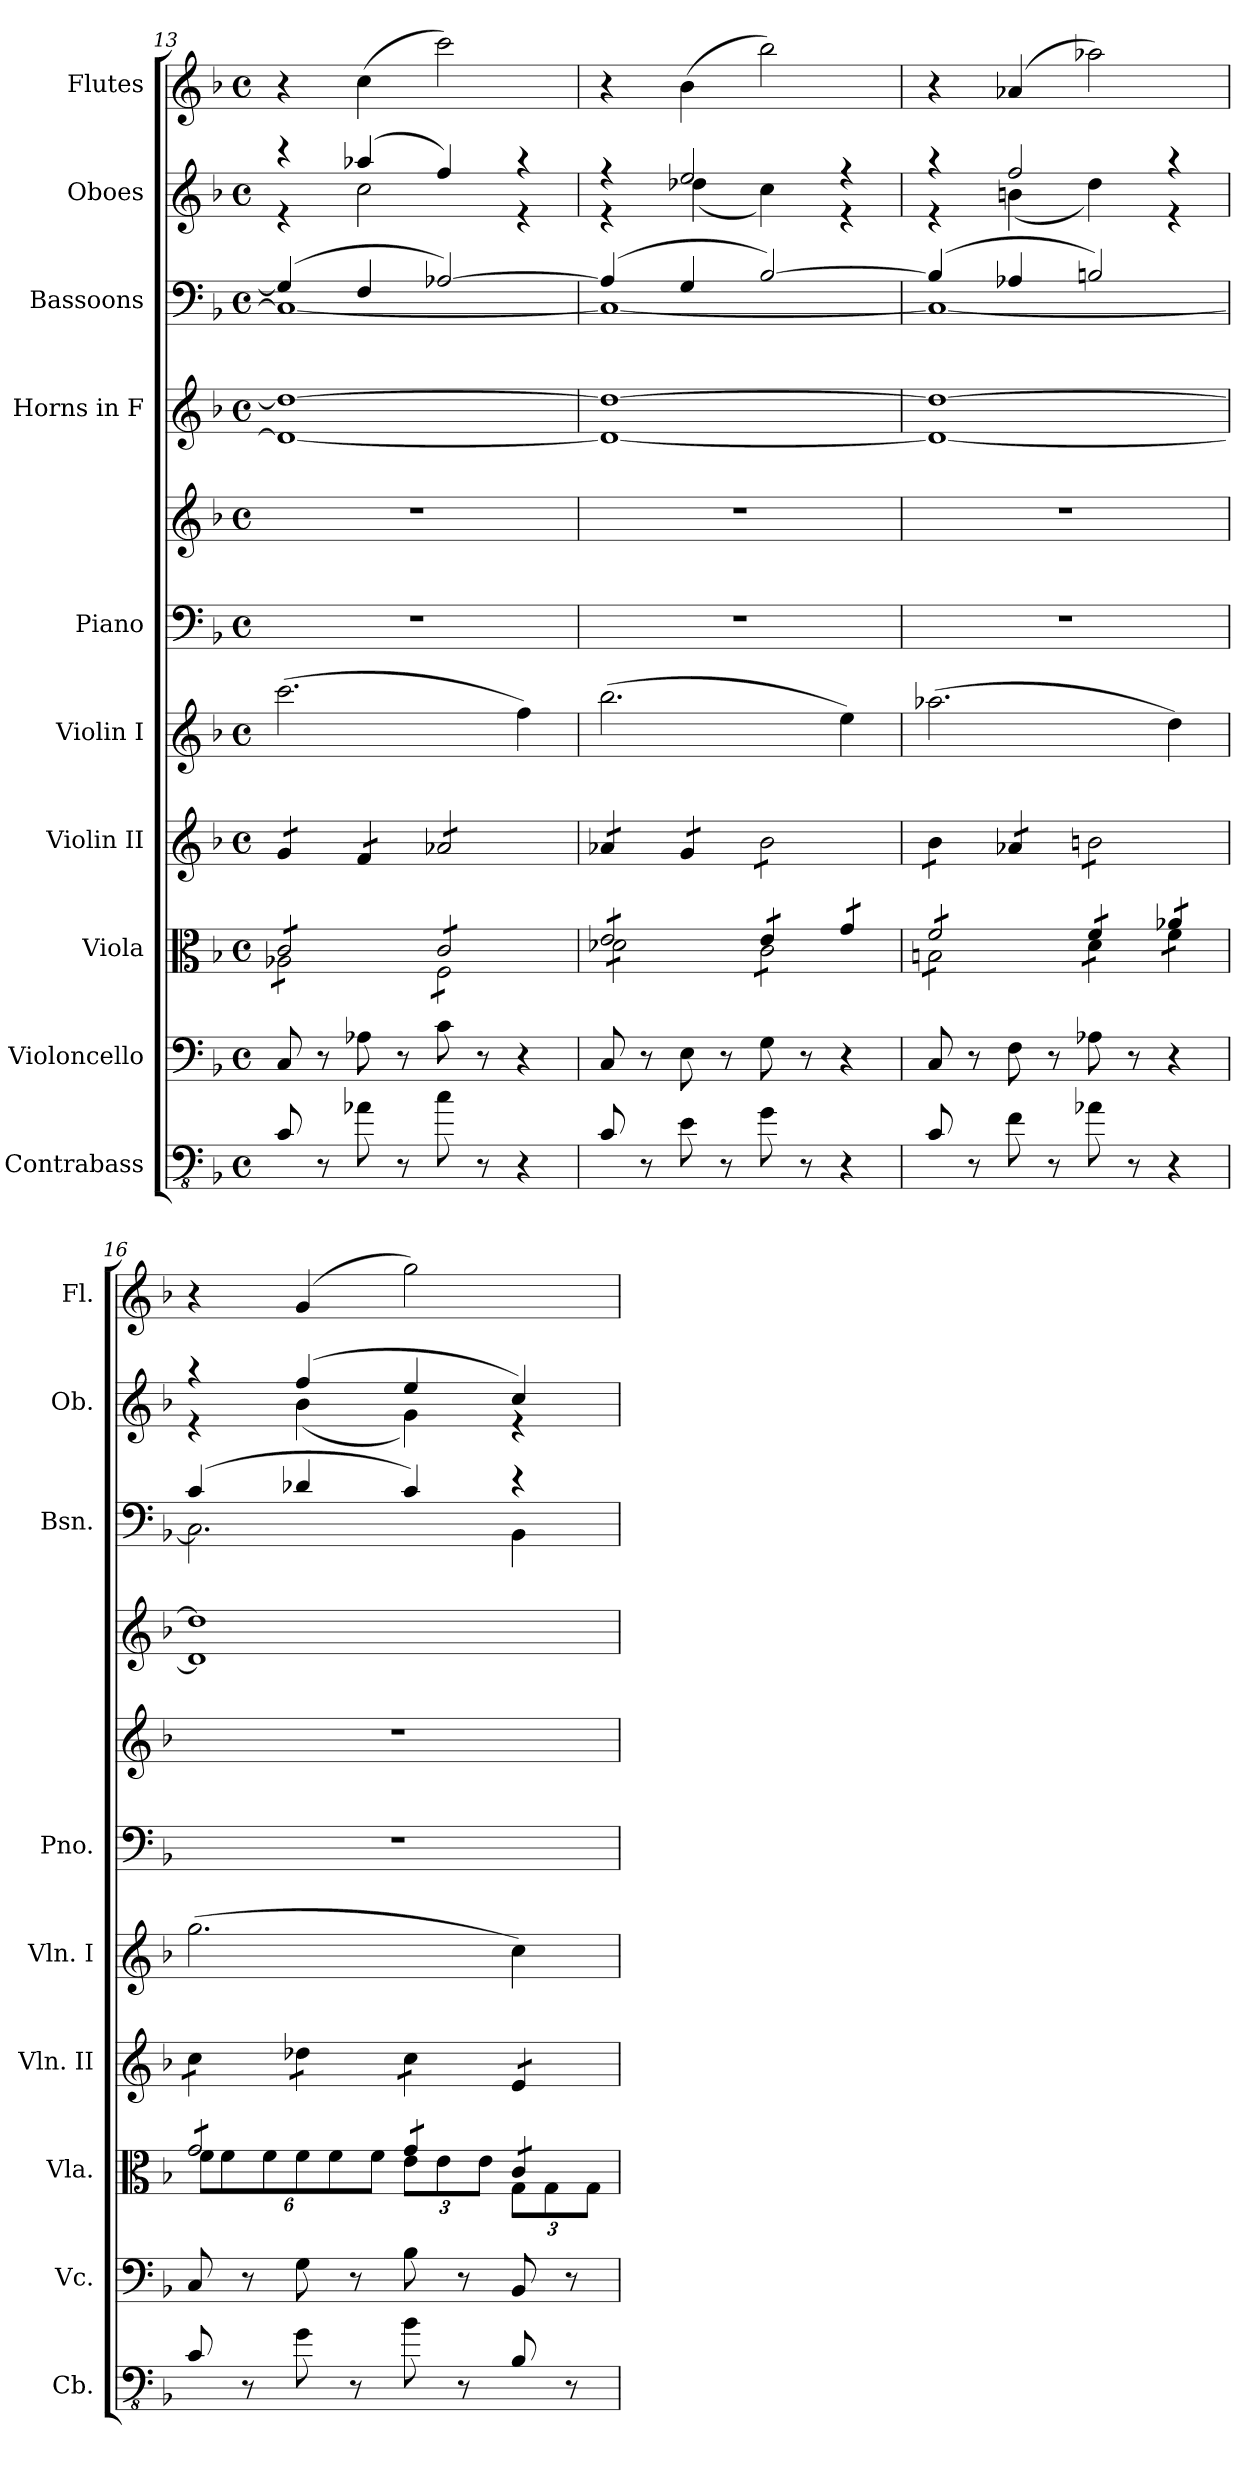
**kern	**kern	**kern	**kern	**kern	**kern	**kern	**kern	**kern	**kern	**kern
*part10	*part9	*part8	*part7	*part6	*part5	*part5	*part4	*part3	*part2	*part1
*staff11	*staff10	*staff9	*staff8	*staff7	*staff6	*staff5	*staff4	*staff3	*staff2	*staff1
*I"Contrabass	*I"Violoncello	*I"Viola	*I"Violin II	*I"Violin I	*I"Piano	*	*I"Horns in F	*I"Bassoons	*I"Oboes	*I"Flutes
*I'Cb.	*I'Vc.	*I'Vla.	*I'Vln. II	*I'Vln. I	*I'Pno.	*	*	*I'Bsn.	*I'Ob.	*I'Fl.
*clefFv4	*clefF4	*clefC3	*clefG2	*clefG2	*clefF4	*clefG2	*clefG2	*clefF4	*clefG2	*clefG2
*ITrd7c12	*	*	*	*	*	*	*ITrd4c7	*	*	*
*k[b-]	*k[b-]	*k[b-]	*k[b-]	*k[b-]	*k[b-]	*k[b-]	*k[b-e-]	*k[b-]	*k[b-]	*k[b-]
*M4/4	*M4/4	*M4/4	*M4/4	*M4/4	*M4/4	*M4/4	*M4/4	*M4/4	*M4/4	*M4/4
*met(c)	*met(c)	*met(c)	*met(c)	*met(c)	*met(c)	*met(c)	*met(c)	*met(c)	*met(c)	*met(c)
=13	=13	=13	=13	=13	=13	=13	=13	=13	=13	=13
*	*	*^	*	*	*	*	*^	*^	*^	*
*	*	*tremolo	*	*	*	*	*	*	*	*	*	*	*	*
*	*	*	*	*tremolo	*	*	*	*	*	*	*	*	*	*
8CC/	8C/	12c/L	12A-X\L	12g/L	(2.ccc\	1r	1r	1g_	1G_	(4G/]	1C_	4r	4r	4r
.	.	12c/	12A-X\	12g/	.	.	.	.	.	.	.	.	.	.
8r	8r	.	.	.	.	.	.	.	.	.	.	.	.	.
.	.	12c/	12A-X\	12g/J	.	.	.	.	.	.	.	.	.	.
8AA-X\	8A-X\	12c/	12A-X\	12f/L	.	.	.	.	.	4F/	.	(4aa-X/	2cc\	(4cc\
.	.	12c/	12A-X\	12f/	.	.	.	.	.	.	.	.	.	.
8r	8r	.	.	.	.	.	.	.	.	.	.	.	.	.
.	.	12c/J	12A-X\J	12f/J	.	.	.	.	.	.	.	.	.	.
8C\	8c\	12c/L	12F\L	12a-X/L	.	.	.	.	.	[2A-X/)	.	4ff/)	.	2ccc\)
.	.	12c/	12F\	12a-X/	.	.	.	.	.	.	.	.	.	.
8r	8r	.	.	.	.	.	.	.	.	.	.	.	.	.
.	.	12c/	12F\	12a-X/	.	.	.	.	.	.	.	.	.	.
4r	4r	12c/	12F\	12a-X/	4ff\)	.	.	.	.	.	.	4r	4r	.
.	.	12c/	12F\	12a-X/	.	.	.	.	.	.	.	.	.	.
.	.	12c/J	12F\J	12a-X/J	.	.	.	.	.	.	.	.	.	.
!!LO:PB:g=z
=14	=14	=14	=14	=14	=14	=14	=14	=14	=14	=14	=14	=14	=14	=14
8CC/	8C/	12e/L	12d-X\L	12a-X/L	(2.bb-\	1r	1r	1g_	1G_	(4A-/]	1C_	4r	4r	4r
.	.	12e/	12d-X\	12a-X/	.	.	.	.	.	.	.	.	.	.
8r	8r	.	.	.	.	.	.	.	.	.	.	.	.	.
.	.	12e/	12d-X\	12a-X/J	.	.	.	.	.	.	.	.	.	.
8EE\	8E\	12e/	12d-X\	12g/L	.	.	.	.	.	4G/	.	2ee/	(4dd-X\	(4b-\
.	.	12e/	12d-X\	12g/	.	.	.	.	.	.	.	.	.	.
8r	8r	.	.	.	.	.	.	.	.	.	.	.	.	.
.	.	12e/J	12d-X\J	12g/J	.	.	.	.	.	.	.	.	.	.
8GG\	8G\	12e/L	12c\L	12b-\L	.	.	.	.	.	[2B-/)	.	.	4cc\)	2bb-\)
.	.	12e/	12c\	12b-\	.	.	.	.	.	.	.	.	.	.
8r	8r	.	.	.	.	.	.	.	.	.	.	.	.	.
.	.	12e/J	12c\	12b-\	.	.	.	.	.	.	.	.	.	.
4r	4r	12g/L	12c\	12b-\	4ee\)	.	.	.	.	.	.	4r	4r	.
.	.	12g/	12c\	12b-\	.	.	.	.	.	.	.	.	.	.
.	.	12g/J	12c\J	12b-\J	.	.	.	.	.	.	.	.	.	.
=15	=15	=15	=15	=15	=15	=15	=15	=15	=15	=15	=15	=15	=15	=15
8CC/	8C/	12f/L	12Bn\L	12b-\L	(2.aa-X\	1r	1r	1g_	1G_	(4B-/]	1C_	4r	4r	4r
.	.	12f/	12Bn\	12b-\	.	.	.	.	.	.	.	.	.	.
8r	8r	.	.	.	.	.	.	.	.	.	.	.	.	.
.	.	12f/	12Bn\	12b-\J	.	.	.	.	.	.	.	.	.	.
8FF\	8F\	12f/	12Bn\	12a-X/L	.	.	.	.	.	4A-X/	.	2ff/	(4bn\	(4a-X/
.	.	12f/	12Bn\	12a-X/	.	.	.	.	.	.	.	.	.	.
8r	8r	.	.	.	.	.	.	.	.	.	.	.	.	.
.	.	12f/J	12Bn\J	12a-X/J	.	.	.	.	.	.	.	.	.	.
8AA-X\	8A-X\	12f/L	12d\L	12bn\L	.	.	.	.	.	2Bn/)	.	.	4dd\)	2aa-X\)
.	.	12f/	12d\	12bn\	.	.	.	.	.	.	.	.	.	.
8r	8r	.	.	.	.	.	.	.	.	.	.	.	.	.
.	.	12f/J	12d\J	12bn\	.	.	.	.	.	.	.	.	.	.
4r	4r	12a-X/L	12f\L	12bn\	4dd\)	.	.	.	.	.	.	4r	4r	.
.	.	12a-X/	12f\	12bn\	.	.	.	.	.	.	.	.	.	.
.	.	12a-X/J	12f\J	12bn\J	.	.	.	.	.	.	.	.	.	.
=16	=16	=16	=16	=16	=16	=16	=16	=16	=16	=16	=16	=16	=16	=16
8CC/	8C/	12g/L	12f\L	12cc\L	(2.gg\	1r	1r	1g]	1G]	(4c/	2.C\]	4r	4r	4r
.	.	12g/	12f\	12cc\	.	.	.	.	.	.	.	.	.	.
8r	8r	.	.	.	.	.	.	.	.	.	.	.	.	.
.	.	12g/	12f\	12cc\J	.	.	.	.	.	.	.	.	.	.
8GG\	8G\	12g/	12f\	12dd-X\L	.	.	.	.	.	4d-X/	.	(4ff/	(4b-\	(4g/
.	.	12g/	12f\	12dd-X\	.	.	.	.	.	.	.	.	.	.
8r	8r	.	.	.	.	.	.	.	.	.	.	.	.	.
.	.	12g/J	12f\J	12dd-X\J	.	.	.	.	.	.	.	.	.	.
8BB-\	8B-\	12g/L	12e\L	12cc\L	.	.	.	.	.	4c/)	.	4ee/	4g\)	2gg\)
.	.	12g/	12e\	12cc\	.	.	.	.	.	.	.	.	.	.
8r	8r	.	.	.	.	.	.	.	.	.	.	.	.	.
.	.	12g/J	12e\J	12cc\J	.	.	.	.	.	.	.	.	.	.
8BBB-/	8BB-/	12c/L	12G\L	12e/L	4cc\)	.	.	.	.	4r	4BB-\	4cc/)	4r	.
.	.	12c/	12G\	12e/	.	.	.	.	.	.	.	.	.	.
8r	8r	.	.	.	.	.	.	.	.	.	.	.	.	.
.	.	12c/J	12G\J	12e/J	.	.	.	.	.	.	.	.	.	.
*	*	*	*	*Xtremolo	*	*	*	*	*	*	*	*	*	*
*	*	*Xtremolo	*	*	*	*	*	*	*	*	*	*	*	*
*	*	*	*	*	*	*	*	*v	*v	*	*	*v	*v	*
*	*	*v	*v	*	*	*	*	*	*v	*v	*	*
=	=	=	=	=	=	=	=	=	=	=
*-	*-	*-	*-	*-	*-	*-	*-	*-	*-	*-
